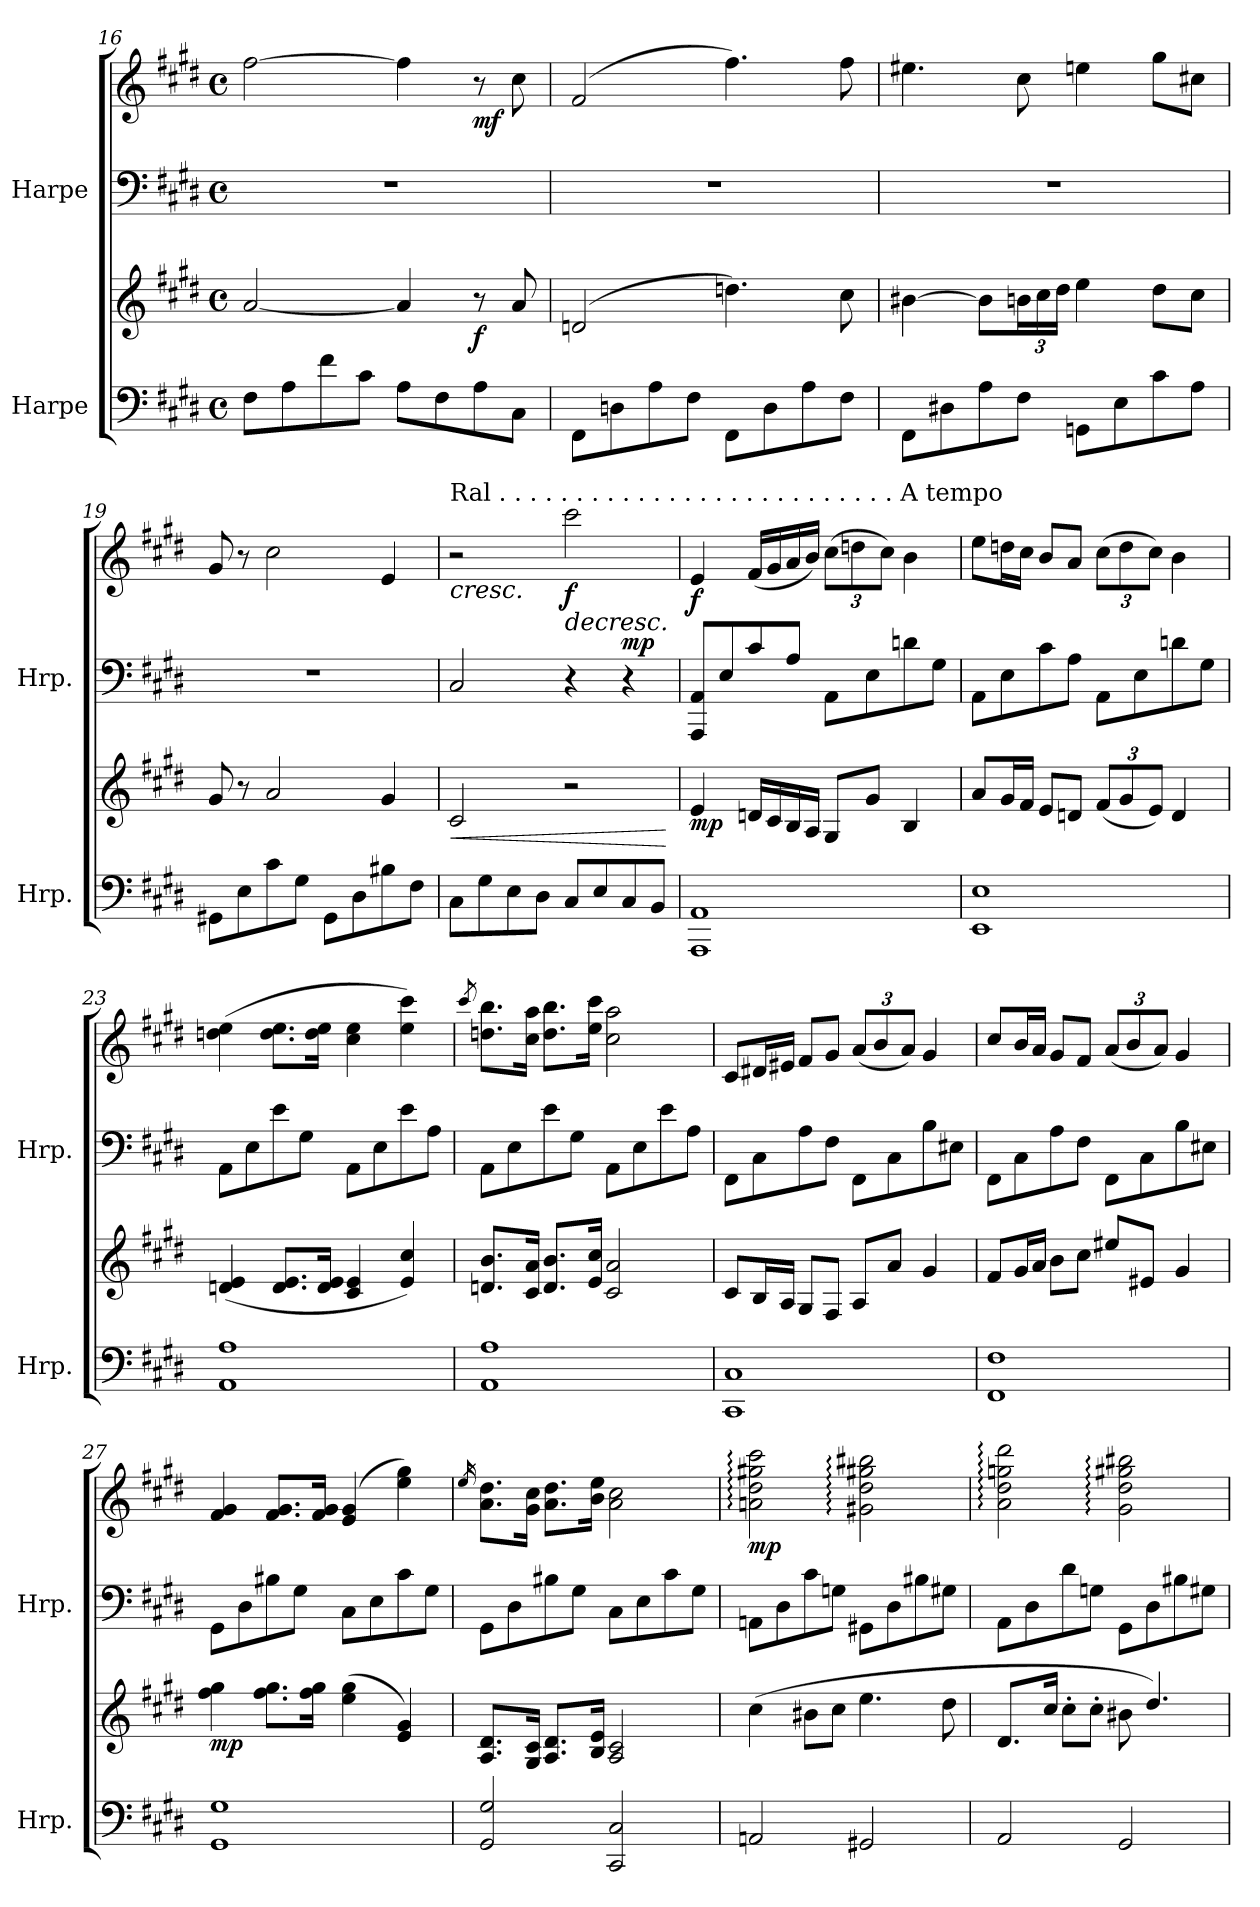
**kern	**kern	**dynam	**kern	**kern	**dynam
*part2	*part2	*part2	*part1	*part1	*part1
*staff4	*staff3	*staff3/4	*staff2	*staff1	*staff1/2
*I"Harpe	*	*	*I"Harpe	*	*
*I'Hrp.	*	*	*I'Hrp.	*	*
!!LO:LB:g=z
*clefF4	*clefG2	*	*clefF4	*clefG2	*
*k[f#c#g#d#]	*k[f#c#g#d#]	*	*k[f#c#g#d#]	*k[f#c#g#d#]	*
*M4/4	*M4/4	*	*M4/4	*M4/4	*
*met(c)	*met(c)	*	*met(c)	*met(c)	*
=16	=16	=16	=16	=16	=16
8F#\L	[2a/	.	1r	[2ff#\	.
8A\	.	.	.	.	.
8f#\	.	.	.	.	.
8c#\J	.	.	.	.	.
8A\L	4a/]	.	.	4ff#\]	.
8F#\	.	.	.	.	.
!	!	!LO:DY:b	!	!	!LO:DY:b
8A\	8r	f	.	8r	mf
8C#\J	8a/	.	.	8cc#\	.
=17	=17	=17	=17	=17	=17
8FF#\L	(2dn/	.	1r	(2f#/	.
8Dn\	.	.	.	.	.
8A\	.	.	.	.	.
8F#\J	.	.	.	.	.
8FF#\L	4.ddn\)	.	.	4.ff#\)	.
8D\	.	.	.	.	.
8A\	.	.	.	.	.
8F#\J	8cc#\	.	.	8ff#\	.
=18	=18	=18	=18	=18	=18
8FF#\L	[4b#X\	.	1r	4.ee#X\	.
8D#X\	.	.	.	.	.
8A\	8b#\L]	.	.	.	.
*	*Xbrackettup	*	*	*	*
8F#\J	24bn\L	.	.	8cc#\	.
.	24cc#\	.	.	.	.
.	24dd#\JJ	.	.	.	.
8GGn\L	4ee\	.	.	4een\	.
8E\	.	.	.	.	.
8c#\	8dd#\L	.	.	8gg#\L	.
8A\J	8cc#\J	.	.	8cc#X\J	.
=19	=19	=19	=19	=19	=19
8GG#X\L	8g#/	.	1r	8g#/	.
8E\	8r	.	.	8r	.
8c#\	2a/	.	.	2cc#\	.
8G#\J	.	.	.	.	.
8GG#\L	.	.	.	.	.
8D#\	.	.	.	.	.
8B#X\	4g#/	.	.	4e/	.
8F#\J	.	.	.	.	.
!!LO:PB:g=z
=20	=20	=20	=20	=20	=20
!	!	!	!	!LO:TX:a:t=Ral .  .  .  .  .  .  .  .  .  .  .  .  .   .  .  .  .  .  .  .  .  .  .  .  .  .      A tempo	!
!	!	!LO:HP:b	!	!	!LO:HP:b
8C#\L	2c#/	<	2C#/	2r	<
8G#\	.	.	.	.	.
8E\	.	.	.	.	.
8D#\J	.	.	.	.	.
!	!	!	!	!	!LO:HP:b
!	!	!	!	!	!LO:DY:n=1:b
8C#/L	2r	.	4r	2ccc#\	> f
8E/	.	.	.	.	.
!	!	!	!	!	!LO:DY:n=2:a=2
8C#/	.	.	4r	.	mp
8BB/J	.	.	.	.	.
.	.	[	.	.	[ ]
=21	=21	=21	=21	=21	=21
!	!	!LO:DY:b	!	!	!LO:DY:b
1AAA 1AA	4e/	mp	8AAA/ 8AA/L	4e/	f
.	.	.	8E/	.	.
.	16dn/LL	.	8c#/	(16f#/LL	.
.	16c#/	.	.	16g#/	.
.	16B/	.	8A/J	16a/	.
.	16A/JJ	.	.	16b/JJ)	.
*	*	*	*	*Xbrackettup	*
.	8G#/L	.	8AA\L	(12cc#\L	.
.	.	.	.	12ddn\	.
.	8g#/J	.	8E\	.	.
.	.	.	.	12cc#\J)	.
.	4B/	.	8dn\	4b\	.
.	.	.	8G#\J	.	.
!!LO:LB:g=z
=22	=22	=22	=22	=22	=22
1EE 1E	8a/L	.	8AA\L	8ee\L	.
.	16g#/L	.	8E\	16ddn\L	.
.	16f#/JJ	.	.	16cc#\JJ	.
.	8e/L	.	8c#\	8b/L	.
.	8dn/J	.	8A\J	8a/J	.
.	(12f#/L	.	8AA\L	(12cc#\L	.
.	12g#/	.	.	12dd\	.
.	.	.	8E\	.	.
.	12e/J)	.	.	12cc#\J)	.
.	4d/	.	8dn\	4b\	.
.	.	.	8G#\J	.	.
=23	=23	=23	=23	=23	=23
1AA 1A	(4dn/ 4e/	.	8AA\L	(4ddn\ 4ee\	.
.	.	.	8E\	.	.
.	8.d/ 8.e/L	.	8e\	8.dd\ 8.ee\L	.
.	.	.	8G#\J	.	.
.	16d/ 16e/Jk	.	.	16dd\ 16ee\Jk	.
.	4c#/ 4e/	.	8AA\L	4cc#\ 4ee\	.
.	.	.	8E\	.	.
.	4e/ 4cc#/)	.	8e\	4ee\ 4ccc#\)	.
.	.	.	8A\J	.	.
=24	=24	=24	=24	=24	=24
.	.	.	.	8qccc#/	.
1AA 1A	8.dn/ 8.b/L	.	8AA\L	8.ddn\ 8.bb\L	.
.	.	.	8E\	.	.
.	16c#/ 16a/Jk	.	.	16cc#\ 16aa\Jk	.
.	8.d/ 8.b/L	.	8e\	8.dd\ 8.bb\L	.
.	.	.	8G#\J	.	.
.	16e/ 16cc#/Jk	.	.	16ee\ 16ccc#\Jk	.
.	2c#/ 2a/	.	8AA\L	2cc#\ 2aa\	.
.	.	.	8E\	.	.
.	.	.	8e\	.	.
.	.	.	8A\J	.	.
!!LO:LB:g=z
=25	=25	=25	=25	=25	=25
!	!	!	!	!	!LO:DY:b
!	!	!	!	!	!LO:DY:n=1:b
1CC# 1C#	8c#/L	.	8FF#\L	8c#/L	mp mp
.	16B/L	.	8C#\	16d#X/L	.
.	16A/JJ	.	.	16e#X/JJ	.
.	8G#/L	.	8A\	8f#/L	.
.	8F#/J	.	8F#\J	8g#/J	.
.	8A/L	.	8FF#\L	(12a/L	.
.	.	.	.	12b/	.
.	8a/J	.	8C#\	.	.
.	.	.	.	12a/J)	.
.	4g#/	.	8B\	4g#/	.
.	.	.	8E#X\J	.	.
=26	=26	=26	=26	=26	=26
1FF# 1F#	8f#/L	.	8FF#\L	8cc#/L	.
.	16g#/L	.	8C#\	16b/L	.
.	16a/JJ	.	.	16a/JJ	.
.	8b\L	.	8A\	8g#/L	.
.	8cc#\J	.	8F#\J	8f#/J	.
.	8ee#X/L	.	8FF#\L	(12a/L	.
.	.	.	.	12b/	.
.	8e#X/J	.	8C#\	.	.
.	.	.	.	12a/J)	.
.	4g#/	.	8B\	4g#/	.
.	.	.	8E#X\J	.	.
=27	=27	=27	=27	=27	=27
!	!	!LO:DY:b	!	!	!
1GG# 1G#	4ff#\ 4gg#\	mp	8GG#\L	4f#/ 4g#/	.
.	.	.	8D#\	.	.
.	8.ff#\ 8.gg#\L	.	8B#X\	8.f#/ 8.g#/L	.
.	.	.	8G#\J	.	.
.	16ff#\ 16gg#\Jk	.	.	16f#/ 16g#/Jk	.
.	(4ee\ 4gg#\	.	8C#\L	(4e/ 4g#/	.
.	.	.	8E\	.	.
.	4e/ 4g#/)	.	8c#\	4ee\ 4gg#\)	.
.	.	.	8G#\J	.	.
!!LO:PB:g=z
=28	=28	=28	=28	=28	=28
.	.	.	.	16qee/	.
2GG#/ 2G#/	8.A/ 8.d#/L	.	8GG#\L	8.a\ 8.dd#\L	.
.	.	.	8D#\	.	.
.	16G#/ 16c#/Jk	.	.	16g#\ 16cc#\Jk	.
.	8.A/ 8.d#/L	.	8B#X\	8.a\ 8.dd#\L	.
.	.	.	8G#\J	.	.
.	16B/ 16e/Jk	.	.	16b\ 16ee\Jk	.
2CC#/ 2C#/	2A/ 2c#/	.	8C#\L	2a\ 2cc#\	.
.	.	.	8E\	.	.
.	.	.	8c#\	.	.
.	.	.	8G#\J	.	.
=29	=29	=29	=29	=29	=29
!	!	!LO:DY:b	!	!	!
!	!	!LO:DY:n=1:b	!	!	!LO:DY:b
2AAn/	(4cc#\	mf mf	8AAn\L	2an\: 2dd#\: 2gg#X\: 2ccc#\:	mp
.	.	.	8D#\	.	.
.	8b#X\L	.	8c#\	.	.
.	8cc#\J	.	8Gn\J	.	.
2GG#X/	4.ee\	.	8GG#X\L	2g#X\: 2dd#\: 2gg#X\: 2bb#X\:	.
.	.	.	8D#\	.	.
.	.	.	8B#X\	.	.
.	8dd#\	.	8G#X\J	.	.
=30	=30	=30	=30	=30	=30
2AA/	8.d#/L	.	8AA\L	2a\: 2dd#\: 2ggn\: 2ddd#\:	.
.	.	.	8D#\	.	.
.	16cc#/Jk	.	.	.	.
.	8cc#'\L	.	8d#\	.	.
.	8cc#'\J	.	8Gn\J	.	.
2GG#/	8b#X\	.	8GG#\L	2g#\: 2dd#\: 2gg#X\: 2bb#X\:	.
.	4.dd#/)	.	8D#\	.	.
.	.	.	8B#X\	.	.
.	.	.	8G#X\J	.	.
=	=	=	=	=	=
*-	*-	*-	*-	*-	*-
